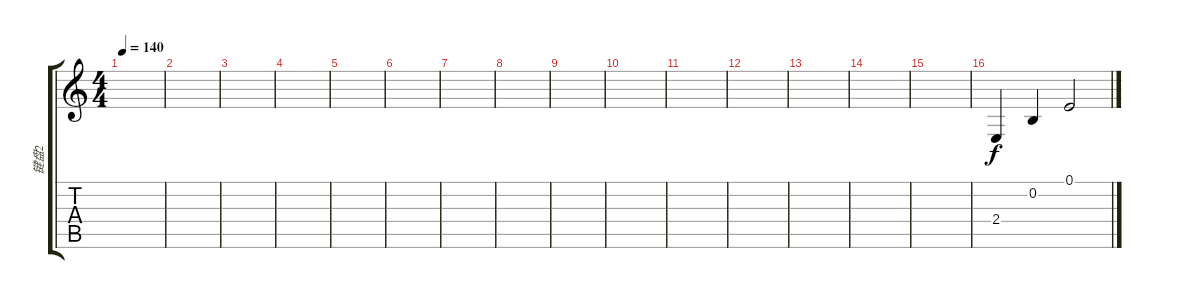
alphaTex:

\track ("键盘2" "键盘2") {instrument fx5brightness}
\staff {score tabs}
\tuning (E4 B3 G3 D3 A2 E2) {hide}
\ts (4 4)
\tempo 140
\clef g2
\ks c
|
|
|
|
|
|
|
|
|
|
|
|
|
|
|
2.4.4 0.2.4 0.1.2
